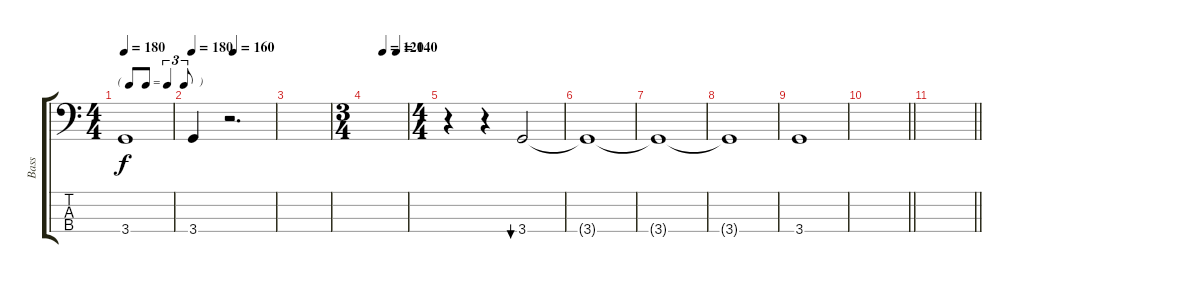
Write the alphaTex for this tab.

\track ("Bass" "Bass") {instrument electricbassfinger}
\staff {score tabs}
\tuning (G2 D2 A1 E1) {hide}
\ts (4 4)
\tf triplet8th
\tempo 180
\clef f4
\ks c
3.4{t}.1{dy f} |
\tempo 180
\tempo (160 0.5)
3.4.4 r.2{d} |
|
\ts (3 4)
\tempo (120 0.4166666666666667)
\tempo (140 0.75)
|
\ts (4 4)
r.4 r.4 3.4.2{bu 480} |
3.4{t}.1 |
3.4{t}.1 |
3.4{t}.1 |
3.4.1 |
\barLineRight lightlight
|
\barLineRight lightlight
